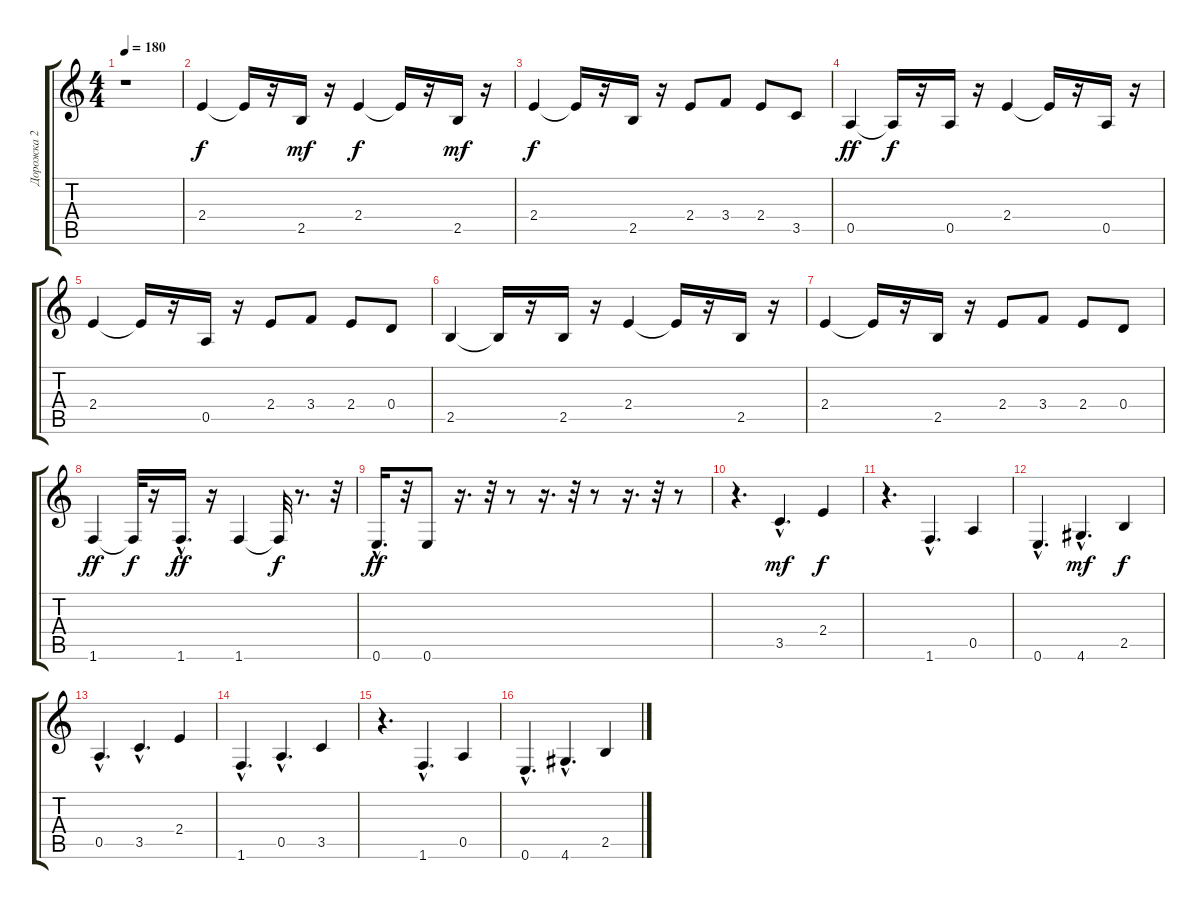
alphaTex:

\track ("Дорожка 2" "Дорожка 2") {instrument electricbassfinger}
\staff {score tabs}
\tuning (E4 B3 G3 D3 A2 E2) {hide}
\ts (4 4)
\tempo 180
\clef g2
\ks c
r.1{dy f} |
2.4.4 2.4{t}.16 r.16 2.5.16{dy mf} r.16 2.4.4{dy f} 2.4{t}.16 r.16 2.5.16{dy mf} r.16 |
2.4.4{dy f} 2.4{t}.16 r.16 2.5.16 r.16 2.4.8 3.4.8 2.4.8 3.5.8 |
0.5.4{dy ff} 0.5{t}.16{dy f} r.16 0.5.16 r.16 2.4.4 2.4{t}.16 r.16 0.5.16 r.16 |
2.4.4 2.4{t}.16 r.16 0.5.16 r.16 2.4.8 3.4.8 2.4.8 0.4.8 |
2.5.4 2.5{t}.16 r.16 2.5.16 r.16 2.4.4 2.4{t}.16 r.16 2.5.16 r.16 |
2.4.4 2.4{t}.16 r.16 2.5.16 r.16 2.4.8 3.4.8 2.4.8 0.4.8 |
1.6.4{dy ff} 1.6{t}.32{dy f} r.16 1.6{hac}.16{d dy ff} r.16 1.6.4 1.6{t}.32{dy f} r.8{d} r.32 |
0.6{hac}.16{d dy ff} r.32 0.6.8 r.16{d} r.32 r.8 r.16{d} r.32 r.8 r.16{d} r.32 r.8 |
r.4{d} 3.5{hac}.4{d dy mf} 2.4.4{dy f} |
r.4{d} 1.6{hac}.4{d} 0.5.4 |
0.6{hac}.4{d} 4.6{hac}.4{d dy mf} 2.5.4{dy f} |
0.5{hac}.4{d} 3.5{hac}.4{d} 2.4.4 |
1.6{hac}.4{d} 0.5{hac}.4{d} 3.5.4 |
r.4{d} 1.6{hac}.4{d} 0.5.4 |
0.6{hac}.4{d} 4.6{hac}.4{d} 2.5.4
